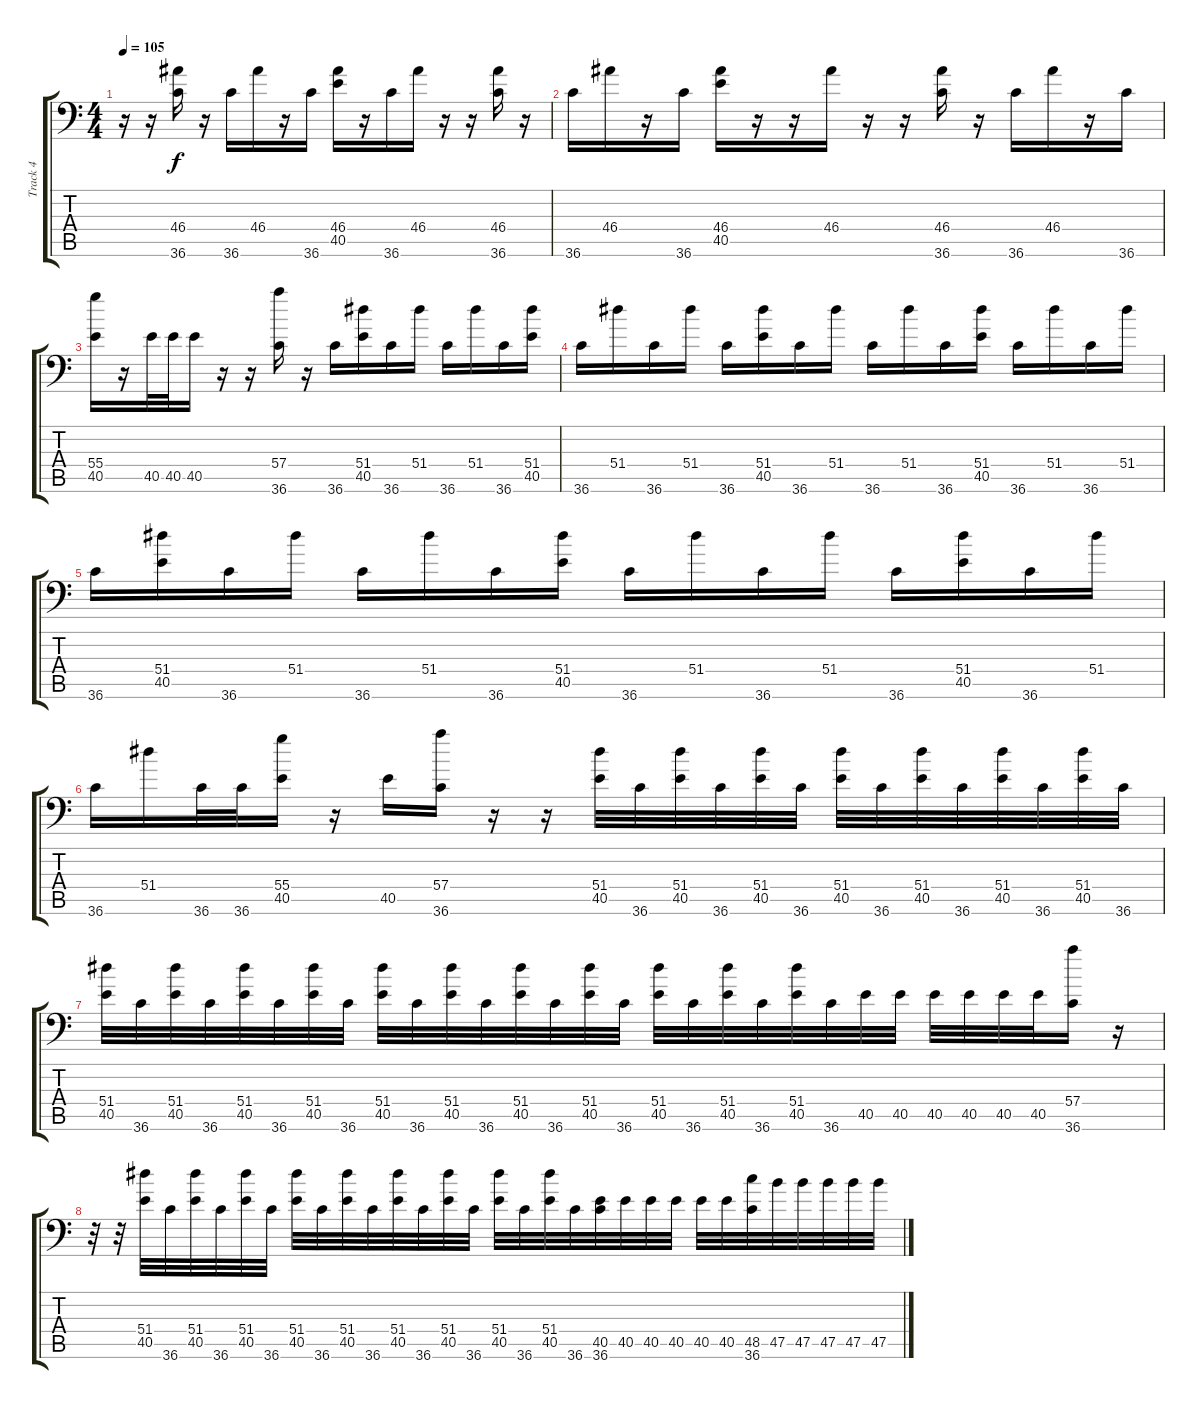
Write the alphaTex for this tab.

\track ("Track 4" "Track 4") {instrument acousticgrandpiano}
\staff {score tabs}
\tuning (C-1 C-1 C-1 C-1 C-1 C-1) {hide}
\ts (4 4)
\tempo 105
\clef f4
\ks c
r.16{dy f} r.16 (46.4 36.6).16 r.16 36.6.16 46.4.16 r.16 36.6.16 (46.4 40.5).16 r.16 36.6.16 46.4.16 r.16 r.16 (46.4 36.6).16 r.16 |
36.6.16 46.4.16 r.16 36.6.16 (46.4 40.5).16 r.16 r.16 46.4.16 r.16 r.16 (46.4 36.6).16 r.16 36.6.16 46.4.16 r.16 36.6.16 |
(55.4 40.5).16 r.16 40.5.32 40.5.32 40.5.16 r.16 r.16 (57.4 36.6).16 r.16 36.6.16 (51.4 40.5).16 36.6.16 51.4.16 36.6.16 51.4.16 36.6.16 (51.4 40.5).16 |
36.6.16 51.4.16 36.6.16 51.4.16 36.6.16 (51.4 40.5).16 36.6.16 51.4.16 36.6.16 51.4.16 36.6.16 (51.4 40.5).16 36.6.16 51.4.16 36.6.16 51.4.16 |
36.6.16 (51.4 40.5).16 36.6.16 51.4.16 36.6.16 51.4.16 36.6.16 (51.4 40.5).16 36.6.16 51.4.16 36.6.16 51.4.16 36.6.16 (51.4 40.5).16 36.6.16 51.4.16 |
36.6.16 51.4.16 36.6.32 36.6.32 (55.4 40.5).16 r.16 40.5.16 (57.4 36.6).16 r.16 r.16 (51.4 40.5).32 36.6.32 (51.4 40.5).32 36.6.32 (51.4 40.5).32 36.6.32 (51.4 40.5).32 36.6.32 (51.4 40.5).32 36.6.32 (51.4 40.5).32 36.6.32 (51.4 40.5).32 36.6.32 |
(51.4 40.5).32 36.6.32 (51.4 40.5).32 36.6.32 (51.4 40.5).32 36.6.32 (51.4 40.5).32 36.6.32 (51.4 40.5).32 36.6.32 (51.4 40.5).32 36.6.32 (51.4 40.5).32 36.6.32 (51.4 40.5).32 36.6.32 (51.4 40.5).32 36.6.32 (51.4 40.5).32 36.6.32 (51.4 40.5).32 36.6.32 40.5.32 40.5.32 40.5.32 40.5.32 40.5.32 40.5.32 (57.4 36.6).16 r.16 |
r.32 r.32 (51.4 40.5).32 36.6.32 (51.4 40.5).32 36.6.32 (51.4 40.5).32 36.6.32 (51.4 40.5).32 36.6.32 (51.4 40.5).32 36.6.32 (51.4 40.5).32 36.6.32 (51.4 40.5).32 36.6.32 (51.4 40.5).32 36.6.32 (51.4 40.5).32 36.6.32 (40.5 36.6).32 40.5.32 40.5.32 40.5.32 40.5.32 40.5.32 (48.5 36.6).32 47.5.32 47.5.32 47.5.32 47.5.32 47.5.32
